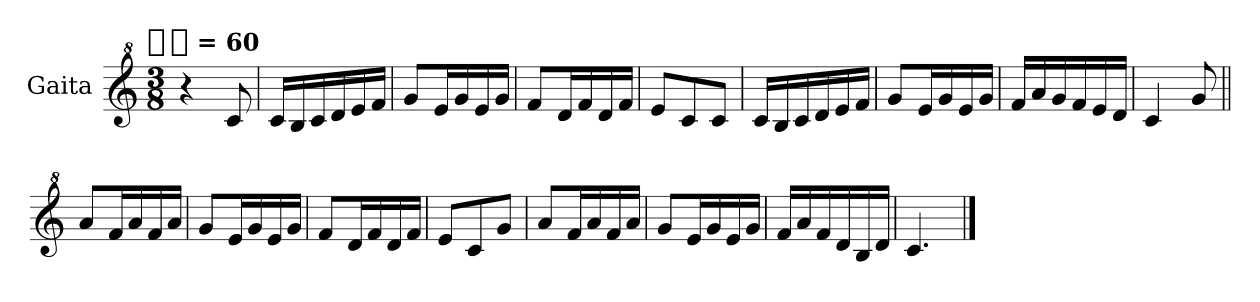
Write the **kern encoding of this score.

**kern
*part1
*staff1
*I"Gaita
*clefG^2
*k[]
!!LO:TX:omd:t=[quarter-dot] = 60
*M3/8
*MM90
=1
4r
8cc
=
16ccLL
16b
16cc
16dd
16ee
16ffJJ
=
8ggL
16eeL
16gg
16ee
16ggJJ
=
8ffL
16ddL
16ff
16dd
16ffJJ
=
8eeL
8cc
8ccJ
=
16ccLL
16b
16cc
16dd
16ee
16ffJJ
=
8ggL
16eeL
16gg
16ee
16ggJJ
=
16ffLL
16aa
16gg
16ff
16ee
16ddJJ
=
4cc
8gg
=||
8aaL
16ffL
16aa
16ff
16aaJJ
=
8ggL
16eeL
16gg
16ee
16ggJJ
=
8ffL
16ddL
16ff
16dd
16ffJJ
=
8eeL
8cc
8ggJ
=
8aaL
16ffL
16aa
16ff
16aaJJ
=
8ggL
16eeL
16gg
16ee
16ggJJ
=
16ffLL
16aa
16ff
16dd
16b
16ddJJ
=
4.cc
==
*-
